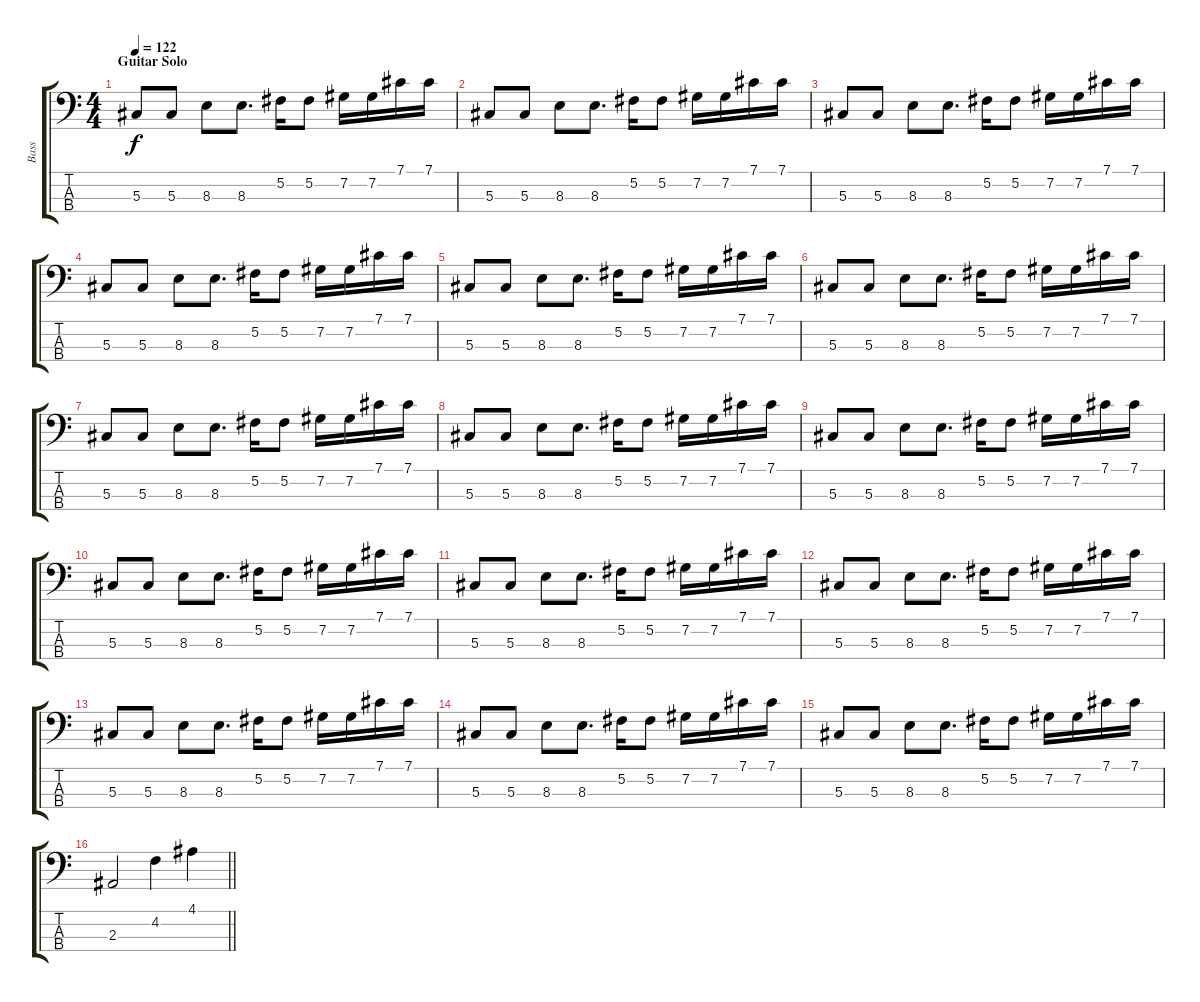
\track ("Bass" "Bass") {instrument electricbassfinger}
\staff {score tabs}
\tuning (Gb2 Db2 Ab1 Eb1) {hide}
\ts (4 4)
\section ("" "Guitar Solo ")
\tempo 122
\clef f4
\ks c
5.3.8{dy f} 5.3.8 8.3.8 8.3.8{d} 5.2.16 5.2.8 7.2.16 7.2.16 7.1.16 7.1.16 |
5.3.8 5.3.8 8.3.8 8.3.8{d} 5.2.16 5.2.8 7.2.16 7.2.16 7.1.16 7.1.16 |
5.3.8 5.3.8 8.3.8 8.3.8{d} 5.2.16 5.2.8 7.2.16 7.2.16 7.1.16 7.1.16 |
5.3.8 5.3.8 8.3.8 8.3.8{d} 5.2.16 5.2.8 7.2.16 7.2.16 7.1.16 7.1.16 |
5.3.8 5.3.8 8.3.8 8.3.8{d} 5.2.16 5.2.8 7.2.16 7.2.16 7.1.16 7.1.16 |
5.3.8 5.3.8 8.3.8 8.3.8{d} 5.2.16 5.2.8 7.2.16 7.2.16 7.1.16 7.1.16 |
5.3.8 5.3.8 8.3.8 8.3.8{d} 5.2.16 5.2.8 7.2.16 7.2.16 7.1.16 7.1.16 |
5.3.8 5.3.8 8.3.8 8.3.8{d} 5.2.16 5.2.8 7.2.16 7.2.16 7.1.16 7.1.16 |
5.3.8 5.3.8 8.3.8 8.3.8{d} 5.2.16 5.2.8 7.2.16 7.2.16 7.1.16 7.1.16 |
5.3.8 5.3.8 8.3.8 8.3.8{d} 5.2.16 5.2.8 7.2.16 7.2.16 7.1.16 7.1.16 |
5.3.8 5.3.8 8.3.8 8.3.8{d} 5.2.16 5.2.8 7.2.16 7.2.16 7.1.16 7.1.16 |
5.3.8 5.3.8 8.3.8 8.3.8{d} 5.2.16 5.2.8 7.2.16 7.2.16 7.1.16 7.1.16 |
5.3.8 5.3.8 8.3.8 8.3.8{d} 5.2.16 5.2.8 7.2.16 7.2.16 7.1.16 7.1.16 |
5.3.8 5.3.8 8.3.8 8.3.8{d} 5.2.16 5.2.8 7.2.16 7.2.16 7.1.16 7.1.16 |
5.3.8 5.3.8 8.3.8 8.3.8{d} 5.2.16 5.2.8 7.2.16 7.2.16 7.1.16 7.1.16 |
\barLineRight lightlight
2.3.2 4.2.4 4.1.4
